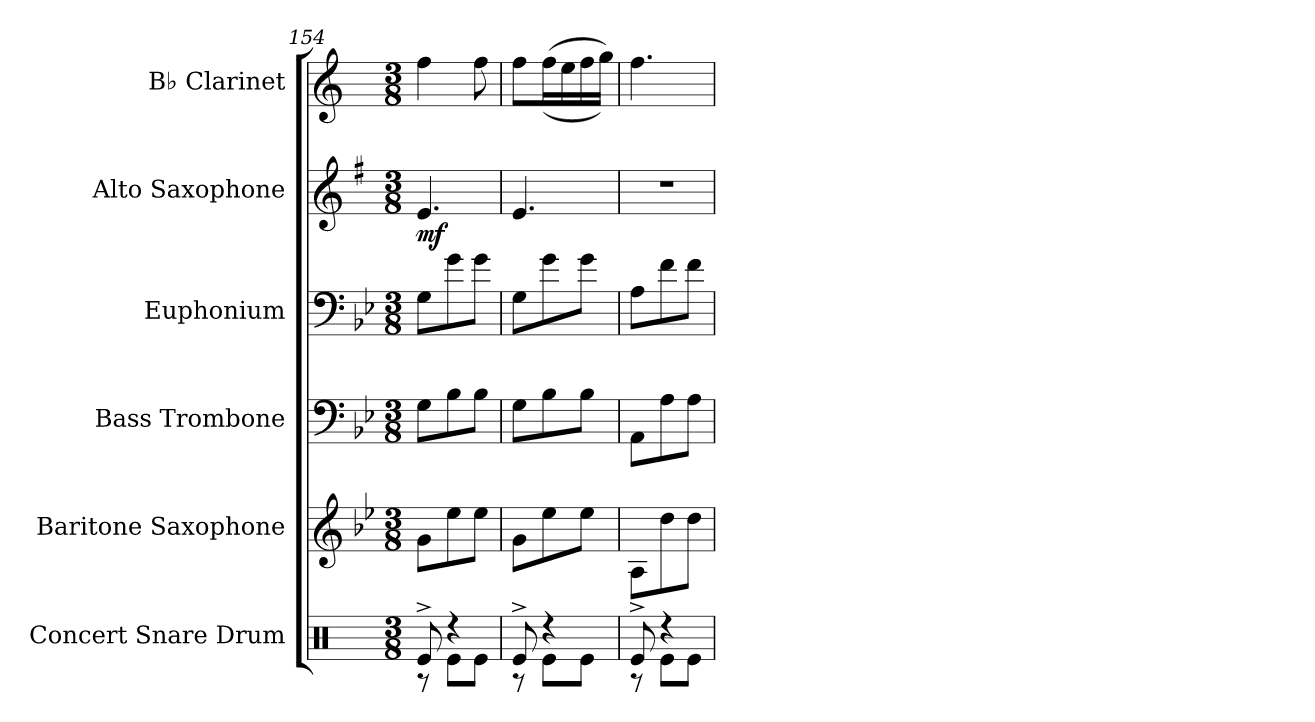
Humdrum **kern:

**kern	**kern	**kern	**kern	**kern	**dynam	**kern
*part6	*part5	*part4	*part3	*part2	*part2	*part1
*staff6	*staff5	*staff4	*staff3	*staff2	*staff2	*staff1
*I"Concert Snare Drum	*I"Baritone Saxophone	*I"Bass Trombone	*I"Euphonium	*I"Alto Saxophone	*	*I"B♭ Clarinet
*I'Con. Sn.	*I'Bar. Sax.	*I'B. Tbn.	*I'Euph.	*I'A. Sax.	*	*I'B♭ Cl.
*clefX	*clefG2	*clefF4	*clefF4	*clefG2	*	*clefG2
*	*ITrd12c21	*	*	*ITrd5c9	*	*ITrd1c2
*k[]	*k[b-e-]	*k[b-e-]	*k[b-e-]	*k[b-e-]	*	*k[b-e-]
*M3/8	*M3/8	*M3/8	*M3/8	*M3/8	*	*M3/8
=154	=154	=154	=154	=154	=154	=154
*^	*	*	*	*	*	*
!	!	!	!	!	!	!LO:DY:b	!
8Re^/	8r	8G\L	8G\L	8G\L	4.G/	mf	4ee-\
4r	8Re\L	8e-\	8B-\	8g\	.	.	.
.	8Re\J	8e-\J	8B-\J	8g\J	.	.	8ee-\
!!LO:PB:g=z
=155	=155	=155	=155	=155	=155	=155	=155
8Re^/	8r	8G\L	8G\L	8G\L	4.G/	.	8ee-\L
4r	8Re\L	8e-\	8B-\	8g\	.	.	(>(>16ee-\L
.	.	.	.	.	.	.	16dd\
.	8Re\J	8e-\J	8B-\J	8g\J	.	.	16ee-\
.	.	.	.	.	.	.	16ff\JJ))
=156	=156	=156	=156	=156	=156	=156	=156
8Re^/	8r	8AA\L	8AA\L	8A\L	4.r	.	4.ee-\
4r	8Re\L	8d\	8A\	8f\	.	.	.
.	8Re\J	8d\J	8A\J	8f\J	.	.	.
*v	*v	*	*	*	*	*	*
=	=	=	=	=	=	=
*-	*-	*-	*-	*-	*-	*-
